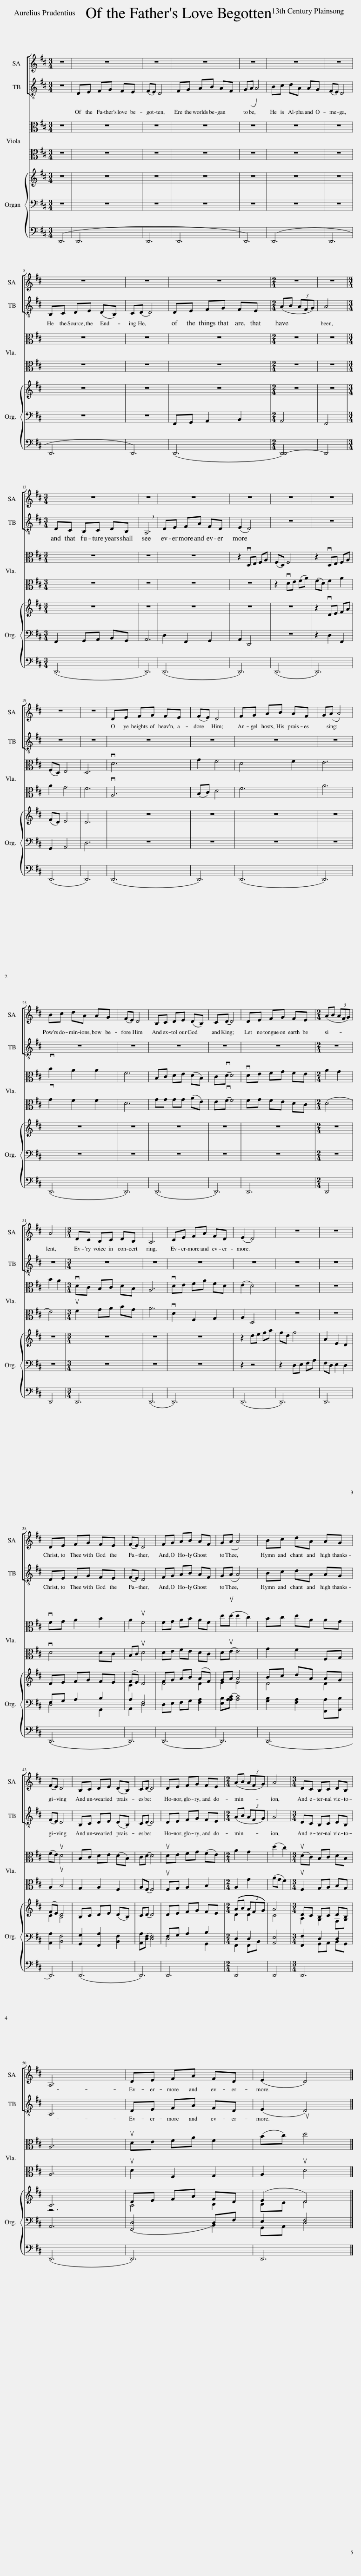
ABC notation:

X:1
%%score [ 1 2 ] { 3 | 4 } { ( 5 9 ) | ( 6 8 ) | 7 }
L:1/8
M:3/4
I:linebreak $
K:D
V:1 treble
V:2 treble-8
V:3 alto
V:4 alto
V:5 treble
V:9 treble
V:6 bass
V:8 bass
V:7 bass
V:1
 z6 | z6 | z6 | z6 | z6 | %5
 z6 | z6 |$ z6 | z6 | z6 | %10
[M:2/4] z4 | z4 |$[M:3/4] z6 | z6 | z6 | %15
 z6 | z6 | z6 |$ z6 | z6 | %20
 DE FG FE | (FE) D4 | FG AB AF | G(A A4) |$ Bc dA AG | %25
 (FE) D4 | B,C DE (DB,) | C(D D4) | DE FG FE |[M:2/4] (AB (3AFG) |$ %30
 A4 |[M:3/4] DC B,C DB, | A,6 | CE FA FD | (E2 D4) | %35
 z6 | z6 |$ DE FG FE | (FE) D4 | FG AB AF | %40
 G(A A4) | Bc dA AG |$ (FE) D4 | B,C DE (DB,) | C(D D4) | %45
 DE FG FE |[M:2/4] (AB (3AFG) | A4 |[M:3/4] DC B,C DB, |$ A,6 | %50
 DE FA FD | (E2 D4) |] %52
V:2
 z6 | DE FG FE | (FE) D4 | FG AB AF | G(A A4) | %5
 Bc dA AG | (FE) D4 |$ B,C DE (DB,) | C(D D4) | DE FG FE | %10
[M:2/4] (AB (3AFG) | A4 |$[M:3/4] DC B,C DB, | !breath!A,6 | DE FA FD | %15
 (E2 D4) | z6 | z6 |$ z6 | z6 | %20
 z6 | z6 | z6 | z6 |$ z6 | %25
 z6 | z6 | z6 | z6 |[M:2/4] z4 |$ %30
 z4 |[M:3/4] z6 | z6 | z6 | z6 | %35
 z6 | z6 |$ DE FG FE | (FE) D4 | FG AB AF | %40
 G(A A4) | Bc dA AG |$ (FE) D4 | B,C DE (DB,) | C(D D4) | %45
 DE FG FE |[M:2/4] (AB (3AFG) | A4 |[M:3/4] DC B,C DB, |$ A,6 | %50
 DE FA FD | (E2 D4) |] %52
V:3
 z6 | z6 | z6 | z6 | z6 | %5
 z6 | z6 |$ z6 | z6 | z6 | %10
[M:2/4] z4 | z4 |$[K:D][M:3/4] z6 | z6 | z6 | %15
 z2 vD,E, F,A, | (F,D,) F,4 | z2 vD,E, F,A, |$ (F,D,) E,4 | D,6 | %20
 vD6 | G2 F4 | D4 F2 | E6 |$ vB2 A2 A2 | %25
 F6 | B,C DE (DB,) | C(vD D4) | vDE FG FE |[M:2/4] A2 G2 |$ %30
 B2 A2 |[M:3/4] vDC B,C DB, | A,6 | vDE FA FD | (E2 D4) | %35
 z6 | z6 |$ vFG A2 B2 | A2 uF4 | FG AB AF | %40
 d(ud d2 c2) | Bc dA AG |$ (FE) uD4 | B,C DE (DB,) | C(D D4) | %45
 uDE FG (FE) |[M:2/4] A2 G2 | (d2 c2) |[M:3/4] (uDC) B,C DB, |$ A,6 | %50
 uDE FA F2 | (Bc) ud4 |] %52
V:4
 z6 | z6 | z6 | z6 | z6 | %5
 z6 | z6 |$ z6 | z6 | z6 | %10
[M:2/4] z4 | z4 |$[K:D][M:3/4] z6 | z6 | z6 | %15
 z6 | z2 vDE (FA) | (FD) F2 A2 |$ A2 G4 | F6 | %20
 vA,6 | (B,C) D4 | F6 | A6 |$ vG2 F2 F2 | %25
 D6 | GG GG (AE) | E(vF F4) | FG FE DC |[M:2/4] (D4 |$ %30
 E4) |[M:3/4] uF2 GA BG | A6 | vD2 F,2 G,2 | A,2 D,4 | %35
 z6 | z6 |$ vD4 DC | B,C uD4 | DE FE DC | %40
 D(uE E4) | G2 F2 F,G, |$ A,2 uB,4 | G,2 A,2 F,2 | A,(F, F,4) | %45
 uF,G, A,2 B,2 |[M:2/4] A,2 G2 | (AG F2) |[M:3/4] uF,2 G,A, B,G, |$ A,6 | %50
 uD2 F,2 G,2 | A,2 uD4 |] %52
V:5
 z6 | z6 | z6 | z6 | z6 | %5
 z6 | z6 |$ z6 | z6 | z6 | %10
[M:2/4] z4 | z4 |$[M:3/4] z6 | z6 | z6 | %15
 z6 | z6 | z2 vDE FA |$ (FD) E4 | D6 | %20
 z6 | z6 | z6 | z6 |$ z6 | %25
 z6 | z6 | z6 | z6 |[M:2/4] z4 |$ %30
 z4 |[M:3/4] z6 | z6 | z6 | z2 de fa | %35
 fd f4 | A2 E2 D2 |$ DE FG FE | (FE) D4 | FG AB (AF) | %40
 GA A4 | Bc dA AG |$ (FE) D4 | B,C DE (DB,) | C(D D4) | %45
 DE FG FE |[M:2/4] (((((AB (3AFG))))) | A4 |[M:3/4] DC B,C DB, |$ A,6 | %50
 DE FA FD | (E2 D4) |] %52
V:6
 z6 | z6 | z6 | z6 | z6 | %5
 z6 | z6 |$ z6 | z6 | F,,G,, A,,2 B,,2 | %10
[M:2/4] A,,4 | F,,4 |$[M:3/4] F,,2 G,,A,, B,,G,, | A,,6 | D,2 F,,2 G,,2 | %15
 A,,2 D,,4 | z6 | z2 D,2 F,,2 |$ G,,2 A,,4 | D,6 | %20
 z6 | z6 | z6 | z6 |$ z6 | %25
 z6 | z6 | z6 | z6 |[M:2/4] z4 |$ %30
 z4 |[M:3/4] z6 | z6 | z6 | z2 z4 | %35
 z2 D,E, F,A, | F,D, E,2 D,2 |$ F,G, A,2 B,2 | A,2 F,4 | D,E, F,G, [F,A,]2 | %40
 [E,B,]([A,A,C] [A,C]4) | [G,B,]2 [F,A,]2 [F,,A,][G,,B,] |$ [A,,A,]2 [B,,F,]4 | [G,,G,]2 [F,,A,]2 [B,,F,]2 | [A,,A,]([D,F,] [D,F,]4) | %45
 F,G, A,2 B,2 |[M:2/4] D,2 D,2 | [A,,E,]4 |[M:3/4] [F,,F,]2 D,2 D,2 |$ A,,6 | %50
 ([F,,D,]4 D,)F, | E,2 F,4 |] %52
V:7
 (D,,6 | D,,6 | D,,6 | D,,6 | D,,6) | %5
 (D,,6 | D,,6 |$ D,,6 | D,,6) | (D,,6 | %10
[M:2/4] [D,,D,,-]4) | D,,4 |$[M:3/4] (D,,6 | D,,6) | (D,,6 | %15
 D,,6) | (D,,6 | D,,6) |$ (D,,6 | D,,6) | %20
 (D,,6 | D,,6) | (D,,6 | D,,6) |$ (D,,6 | %25
 D,,6) | (D,,6 | D,,6) | D,,6 |[M:2/4] D,,4 |$ %30
 D,,4 |[M:3/4] D,,6 | (D,,6 | D,,6) | (D,,6 | %35
 D,,6) | D,,6 |$ (D,,6 | D,,6) | (D,,6 | %40
 D,,6) | (D,,6 |$ D,,6) | (D,,6 | D,,6) | %45
 D,,6 |[M:2/4] D,,4 | D,,4 |[M:3/4] D,,6 |$ (D,,6 | %50
 D,,6) | D,,6 |] %52
V:8
 x6 | x6 | x6 | x6 | x6 | %5
 x6 | x6 |$ x6 | x6 | x6 | %10
[M:2/4] x4 | x4 |$[M:3/4] x6 | x6 | x6 | %15
 x6 | x6 | x6 |$ x6 | x6 | %20
 x6 | x6 | x6 | x6 |$ x6 | %25
 x6 | x6 | x6 | x6 |[M:2/4] x4 |$ %30
 x4 |[M:3/4] x6 | x6 | x6 | x6 | %35
 x6 | x6 |$ D,4 G,,2 | A,,2 D,4 | x6 | %40
 x6 | x6 |$ x6 | x6 | x6 | %45
 D,4 G,,2 |[M:2/4] F,,2 F,,B,, | x4 |[M:3/4] x2 G,,A,, B,,G,, |$ x6 | %50
 x4 B,,2 | G,,A,, D,4 |] %52
V:9
 x6 | x6 | x6 | x6 | x6 | %5
 x6 | x6 |$ x6 | x6 | x6 | %10
[M:2/4] x4 | x4 |$[M:3/4] x6 | x6 | x6 | %15
 x6 | x6 | x6 |$ x6 | x6 | %20
 x6 | x6 | x6 | x6 |$ x6 | %25
 x6 | x6 | x6 | x6 |[M:2/4] x4 |$ %30
 x4 |[M:3/4] x6 | x6 | x6 | x6 | %35
 x6 | x6 |$ x6 | C2 x4 | D4 D2 | %40
 E2 E4 | D4 D2 |$ C2 B,4 | x6 | x6 | %45
 x6 |[M:2/4] D2 D2 | C4 |[M:3/4] A,2 G,2 F,G, |$ z6 | %50
 A,4 B,2 | B,C D4 |] %52
